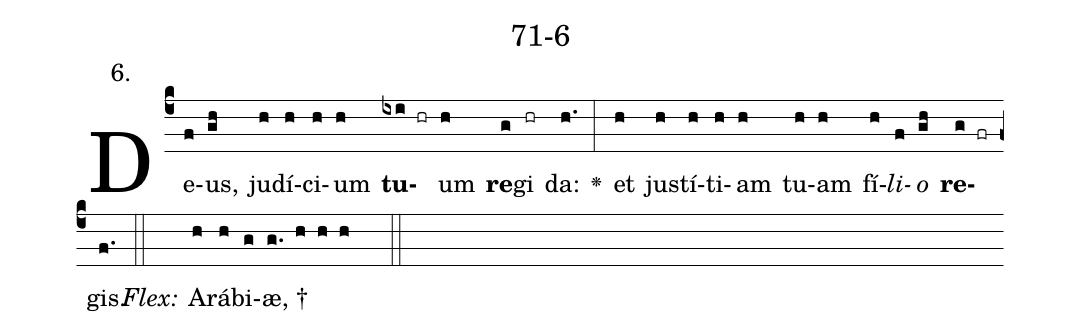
name: 71-6;
annotation: 6.;
%%
(c4)De(f)us,(gh) ju(h)dí(h)ci(h)um(h) <b>tu</b>(ixi hr)um(h) <b>re</b>(g)gi(hr) da:(h.) <v>\greheightstar</v>(:) et(h) jus(h)tí(h)ti(h)am(h) tu(h)am(h) fí(h)<i>li</i>(f)<i>o</i>(gh) <b>re</b>(g fr)gis.(f.) (::)
<i>Flex:</i>()  A(h)rá(h)bi(g)æ, †(g. h h h  ::)

%E(h) u(h) o(f) u(gh) a(g) e.(f.) (::)
